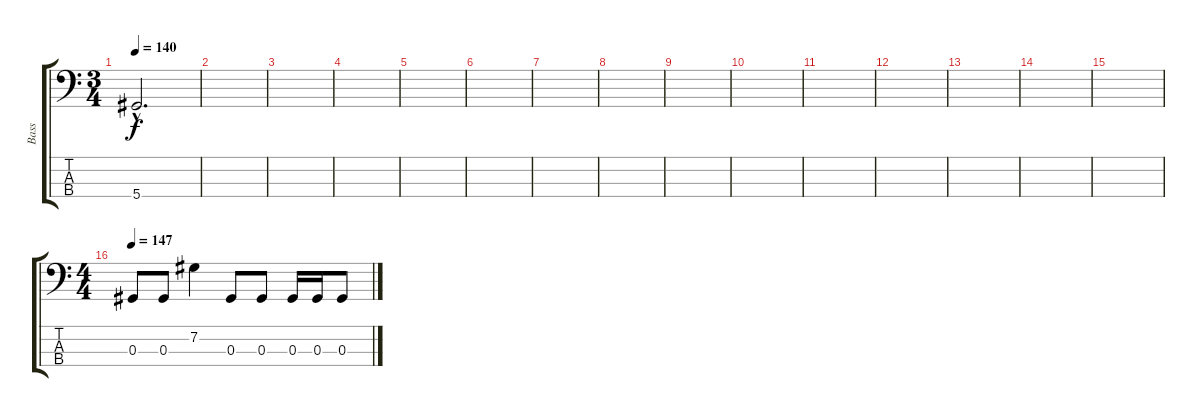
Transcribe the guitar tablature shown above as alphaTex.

\track ("Bass" "Bass") {instrument electricbassfinger}
\staff {score tabs}
\tuning (Gb2 Db2 Ab1 Eb1) {hide}
\ts (3 4)
\tempo 140
\clef f4
\ks c
5.4{hac t}.2{d dy f volume 0} |
|
|
|
|
|
|
|
|
|
|
|
|
|
|
\ts (4 4)
\tempo 147
0.3.8{volume 13 instrument electricbassfinger} 0.3.8 7.2.4 0.3.8 0.3.8 0.3.16 0.3.16 0.3.8
